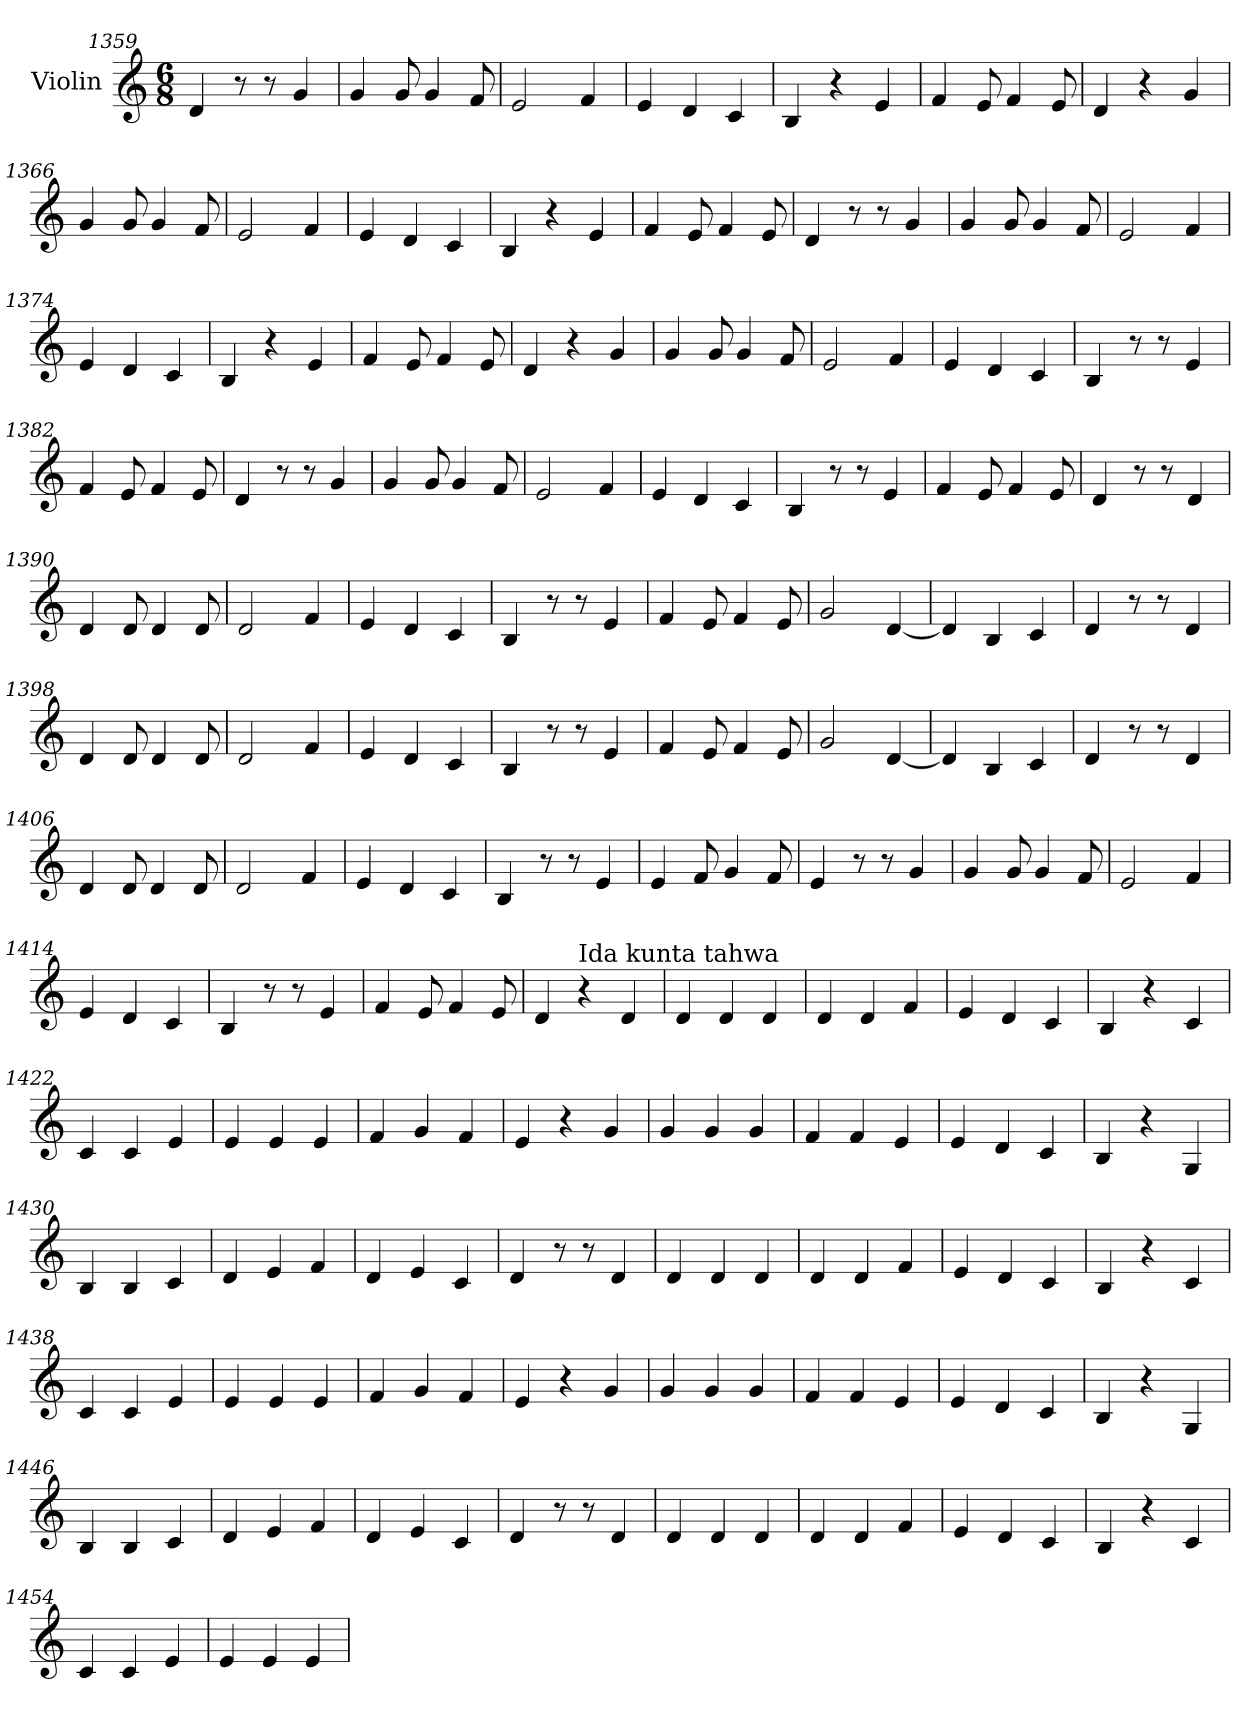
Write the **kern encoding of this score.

**kern
*part1
*staff1
*I"Violin
*clefG2
*k[]
*C:
*M6/8
=1359
4d/
8r
8r
4g/
!!LO:PB:g=z
=1360
4g/
8g/
4g/
8f/
!!LO:PB:g=z
=1361
2e/
4f/
=1362
4e/
4d/
4c/
=1363
4B/
4r
4e/
=1364
4f/
8e/
4f/
8e/
=1365
4d/
4r
4g/
=1366
4g/
8g/
4g/
8f/
!!LO:PB:g=z
=1367
2e/
4f/
!!LO:PB:g=z
=1368
4e/
4d/
4c/
=1369
4B/
4r
4e/
=1370
4f/
8e/
4f/
8e/
=1371
4d/
8r
8r
4g/
=1372
4g/
8g/
4g/
8f/
=1373
2e/
4f/
!!LO:PB:g=z
=1374
4e/
4d/
4c/
!!LO:PB:g=z
=1375
4B/
4r
4e/
=1376
4f/
8e/
4f/
8e/
=1377
4d/
4r
4g/
=1378
4g/
8g/
4g/
8f/
=1379
2e/
4f/
=1380
4e/
4d/
4c/
!!LO:PB:g=z
=1381
4B/
8r
8r
4e/
!!LO:PB:g=z
=1382
4f/
8e/
4f/
8e/
=1383
4d/
8r
8r
4g/
=1384
4g/
8g/
4g/
8f/
=1385
2e/
4f/
=1386
4e/
4d/
4c/
=1387
4B/
8r
8r
4e/
!!LO:PB:g=z
=1388
4f/
8e/
4f/
8e/
!!LO:PB:g=z
=1389
4d/
8r
8r
4d/
=1390
4d/
8d/
4d/
8d/
=1391
2d/
4f/
=1392
4e/
4d/
4c/
=1393
4B/
8r
8r
4e/
=1394
4f/
8e/
4f/
8e/
!!LO:PB:g=z
=1395
2g/
[4d/
!!LO:PB:g=z
=1396
4d/]
4B/
4c/
=1397
4d/
8r
8r
4d/
=1398
4d/
8d/
4d/
8d/
=1399
2d/
4f/
=1400
4e/
4d/
4c/
=1401
4B/
8r
8r
4e/
!!LO:PB:g=z
=1402
4f/
8e/
4f/
8e/
!!LO:PB:g=z
=1403
2g/
[4d/
=1404
4d/]
4B/
4c/
=1405
4d/
8r
8r
4d/
=1406
4d/
8d/
4d/
8d/
=1407
2d/
4f/
=1408
4e/
4d/
4c/
=1409
4B/
8r
8r
4e/
!!LO:PB:g=z
=1410
4e/
8f/
4g/
8f/
=1411
4e/
8r
8r
4g/
=1412
4g/
8g/
4g/
8f/
=1413
2e/
4f/
=1414
4e/
4d/
4c/
=1415
4B/
8r
8r
4e/
!!LO:PB:g=z
=1416
4f/
8e/
4f/
8e/
!!LO:PB:g=z
=1417
4d/
!LO:TX:a:t=Ida kunta tahwa
4r
4d/
=1418
4d/
4d/
4d/
=1419
4d/
4d/
4f/
=1420
4e/
4d/
4c/
=1421
4B/
4r
4c/
=1422
4c/
4c/
4e/
!!LO:PB:g=z
=1423
4e/
4e/
4e/
!!LO:PB:g=z
=1424
4f/
4g/
4f/
=1425
4e/
4r
4g/
=1426
4g/
4g/
4g/
=1427
4f/
4f/
4e/
=1428
4e/
4d/
4c/
=1429
4B/
4r
4G/
!!LO:PB:g=z
=1430
4B/
4B/
4c/
!!LO:PB:g=z
=1431
4d/
4e/
4f/
=1432
4d/
4e/
4c/
=1433
4d/
8r
8r
4d/
=1434
4d/
4d/
4d/
=1435
4d/
4d/
4f/
=1436
4e/
4d/
4c/
!!LO:PB:g=z
=1437
4B/
4r
4c/
!!LO:PB:g=z
=1438
4c/
4c/
4e/
=1439
4e/
4e/
4e/
=1440
4f/
4g/
4f/
=1441
4e/
4r
4g/
=1442
4g/
4g/
4g/
=1443
4f/
4f/
4e/
!!LO:PB:g=z
=1444
4e/
4d/
4c/
!!LO:PB:g=z
=1445
4B/
4r
4G/
=1446
4B/
4B/
4c/
=1447
4d/
4e/
4f/
=1448
4d/
4e/
4c/
=1449
4d/
8r
8r
4d/
=1450
4d/
4d/
4d/
!!LO:PB:g=z
=1451
4d/
4d/
4f/
!!LO:PB:g=z
=1452
4e/
4d/
4c/
=1453
4B/
4r
4c/
=1454
4c/
4c/
4e/
=1455
4e/
4e/
4e/
=
*-
